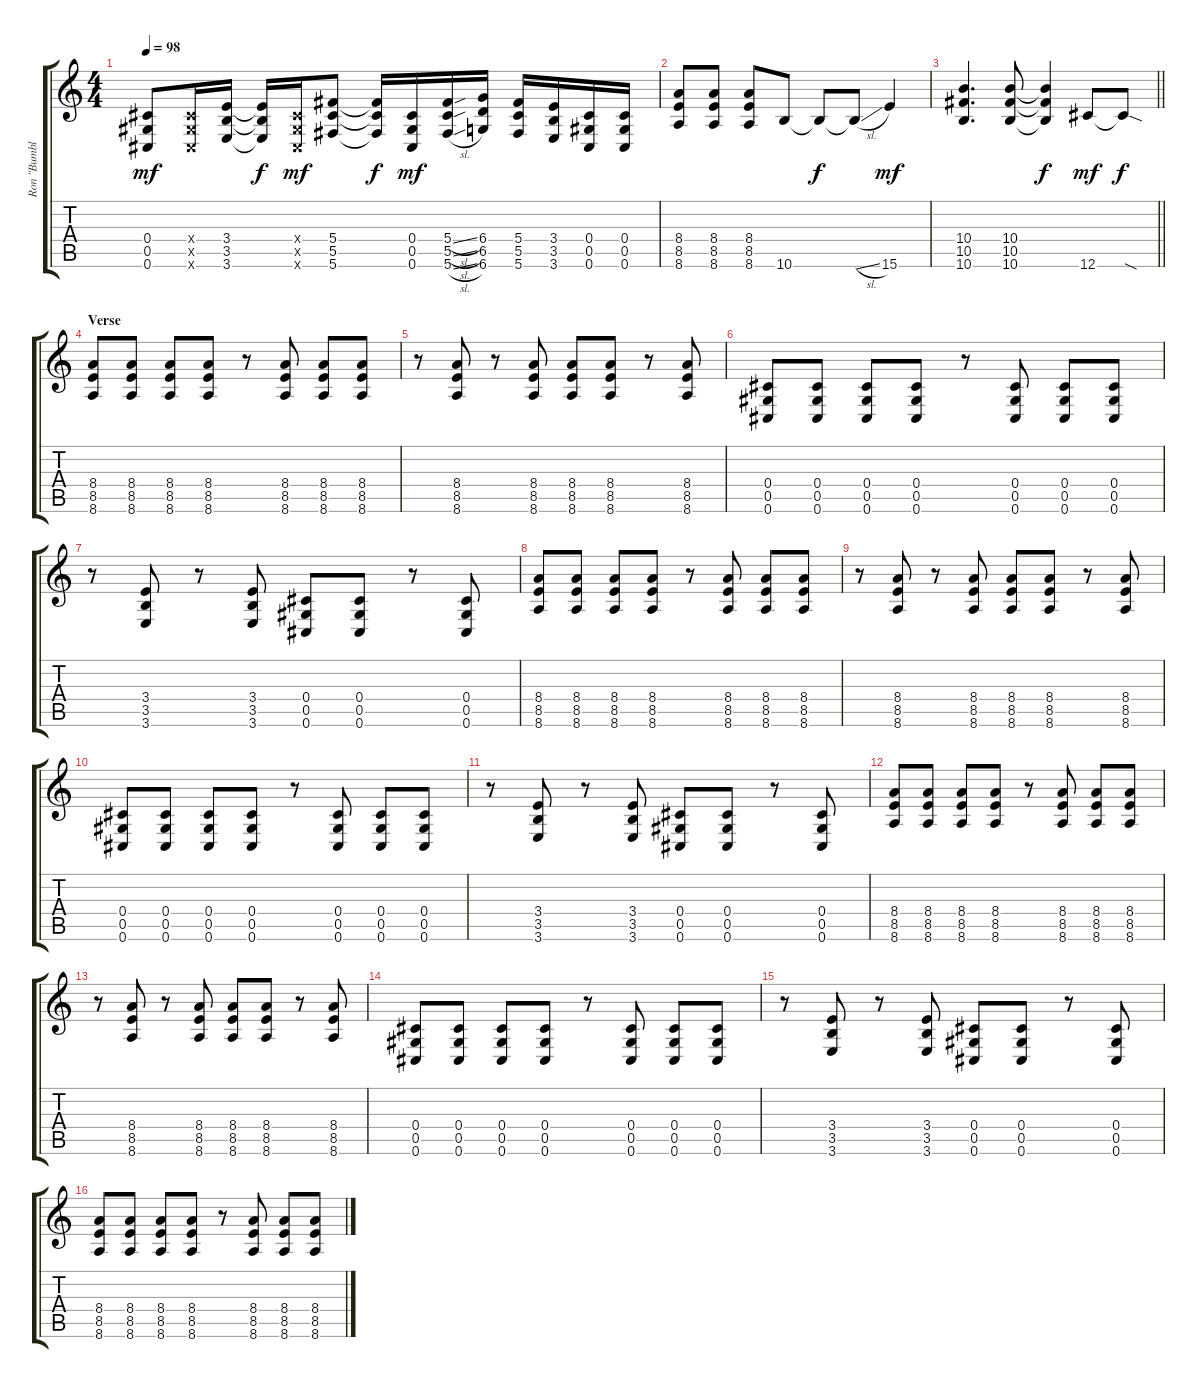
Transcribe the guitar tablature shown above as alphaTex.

\track ("Ron \"Bumblefoot\" Thal (Rhythm)" "Ron \"Bumbl") {instrument distortionguitar}
\staff {score tabs}
\tuning (Eb4 Bb3 Gb3 Db3 Ab2 Db2) {hide}
\ts (4 4)
\tempo 98
\clef g2
\ks c
(0.4 0.5 0.6).8{dy mf} (0.4{x} 0.5{x} 0.6{x}).16 (3.4 3.5 3.6).16 (3.4{t} 3.5{t} 3.6{t}).16{dy f} (0.4{x} 0.5{x} 0.6{x}).16{dy mf} (5.4 5.5 5.6).8 (5.4{t} 5.5{t} 5.6{t}).16{dy f} (0.4 0.5 0.6).16{dy mf} (5.4{sl} 5.5{sl} 5.6{sl}).16 (6.4 6.5 6.6).16 (5.4 5.5 5.6).16 (3.4 3.5 3.6).16 (0.4 0.5 0.6).16 (0.4 0.5 0.6).16 |
(8.4 8.5 8.6).8 (8.4 8.5 8.6).8 (8.4 8.5 8.6).8 10.6.8 10.6{t}.8{dy f} 10.6{sl t}.8 15.6.4{dy mf} |
\barLineRight lightlight
(10.4 10.5 10.6).4{d} (10.4 10.5 10.6).8 (10.4{t} 10.5{t} 10.6{t}).4{dy f} 12.6.8{dy mf} 12.6{sod t}.8{dy f} |
\section ("" "Verse")
(8.4 8.5 8.6).8 (8.4 8.5 8.6).8 (8.4 8.5 8.6).8 (8.4 8.5 8.6).8 r.8 (8.4 8.5 8.6).8 (8.4 8.5 8.6).8 (8.4 8.5 8.6).8 |
r.8 (8.4 8.5 8.6).8 r.8 (8.4 8.5 8.6).8 (8.4 8.5 8.6).8 (8.4 8.5 8.6).8 r.8 (8.4 8.5 8.6).8 |
(0.4 0.5 0.6).8 (0.4 0.5 0.6).8 (0.4 0.5 0.6).8 (0.4 0.5 0.6).8 r.8 (0.4 0.5 0.6).8 (0.4 0.5 0.6).8 (0.4 0.5 0.6).8 |
r.8 (3.4 3.5 3.6).8 r.8 (3.4 3.5 3.6).8 (0.4 0.5 0.6).8 (0.4 0.5 0.6).8 r.8 (0.4 0.5 0.6).8 |
(8.4 8.5 8.6).8 (8.4 8.5 8.6).8 (8.4 8.5 8.6).8 (8.4 8.5 8.6).8 r.8 (8.4 8.5 8.6).8 (8.4 8.5 8.6).8 (8.4 8.5 8.6).8 |
r.8 (8.4 8.5 8.6).8 r.8 (8.4 8.5 8.6).8 (8.4 8.5 8.6).8 (8.4 8.5 8.6).8 r.8 (8.4 8.5 8.6).8 |
(0.4 0.5 0.6).8 (0.4 0.5 0.6).8 (0.4 0.5 0.6).8 (0.4 0.5 0.6).8 r.8 (0.4 0.5 0.6).8 (0.4 0.5 0.6).8 (0.4 0.5 0.6).8 |
r.8 (3.4 3.5 3.6).8 r.8 (3.4 3.5 3.6).8 (0.4 0.5 0.6).8 (0.4 0.5 0.6).8 r.8 (0.4 0.5 0.6).8 |
(8.4 8.5 8.6).8 (8.4 8.5 8.6).8 (8.4 8.5 8.6).8 (8.4 8.5 8.6).8 r.8 (8.4 8.5 8.6).8 (8.4 8.5 8.6).8 (8.4 8.5 8.6).8 |
r.8 (8.4 8.5 8.6).8 r.8 (8.4 8.5 8.6).8 (8.4 8.5 8.6).8 (8.4 8.5 8.6).8 r.8 (8.4 8.5 8.6).8 |
(0.4 0.5 0.6).8 (0.4 0.5 0.6).8 (0.4 0.5 0.6).8 (0.4 0.5 0.6).8 r.8 (0.4 0.5 0.6).8 (0.4 0.5 0.6).8 (0.4 0.5 0.6).8 |
r.8 (3.4 3.5 3.6).8 r.8 (3.4 3.5 3.6).8 (0.4 0.5 0.6).8 (0.4 0.5 0.6).8 r.8 (0.4 0.5 0.6).8 |
(8.4 8.5 8.6).8 (8.4 8.5 8.6).8 (8.4 8.5 8.6).8 (8.4 8.5 8.6).8 r.8 (8.4 8.5 8.6).8 (8.4 8.5 8.6).8 (8.4 8.5 8.6).8
